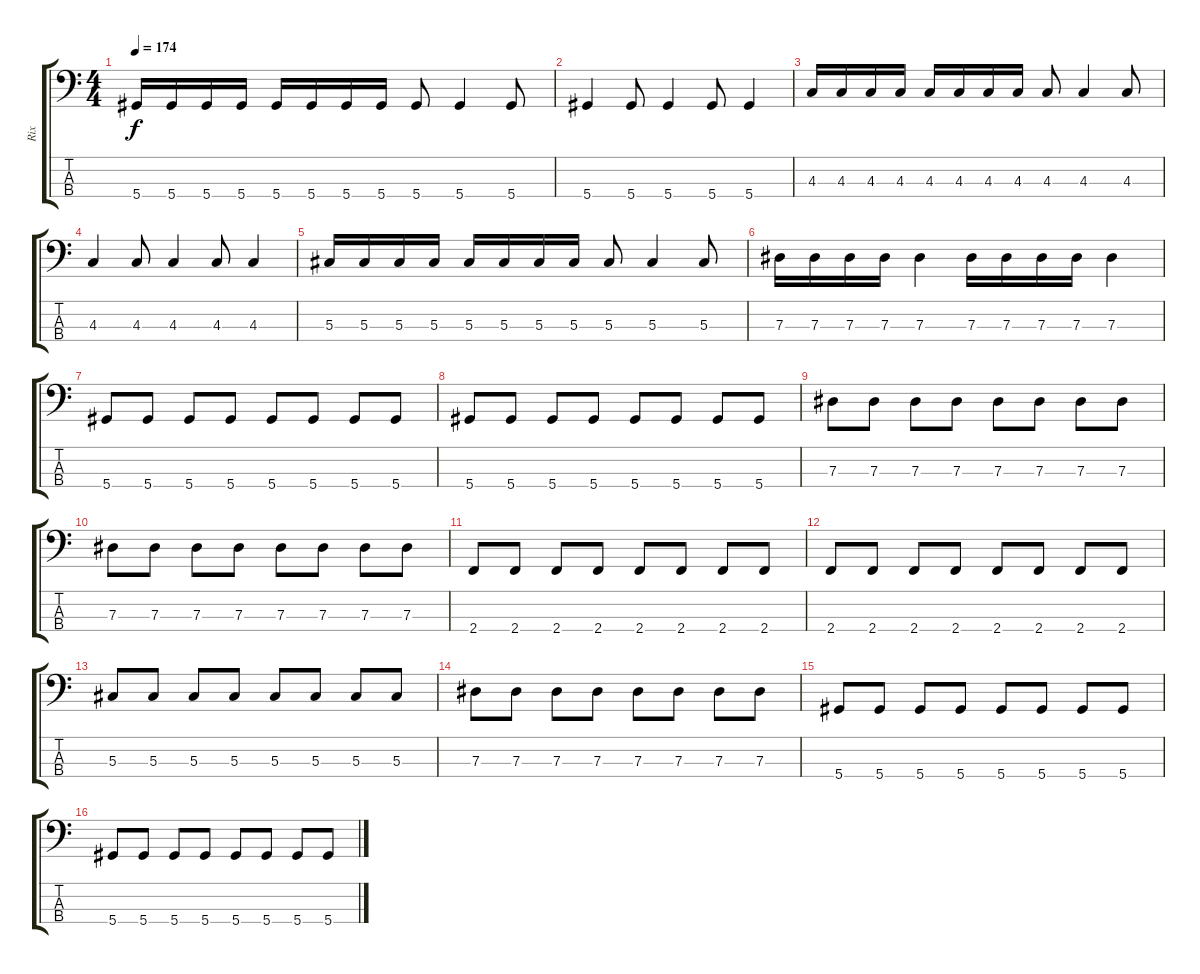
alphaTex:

\track ("Rix" "Rix") {instrument electricbasspick}
\staff {score tabs}
\tuning (Gb2 Db2 Ab1 Eb1) {hide}
\ts (4 4)
\tempo 174
\clef f4
\ks c
5.4.16{dy f} 5.4.16 5.4.16 5.4.16 5.4.16 5.4.16 5.4.16 5.4.16 5.4.8 5.4.4 5.4.8 |
5.4.4 5.4.8 5.4.4 5.4.8 5.4.4 |
4.3.16 4.3.16 4.3.16 4.3.16 4.3.16 4.3.16 4.3.16 4.3.16 4.3.8 4.3.4 4.3.8 |
4.3.4 4.3.8 4.3.4 4.3.8 4.3.4 |
5.3.16 5.3.16 5.3.16 5.3.16 5.3.16 5.3.16 5.3.16 5.3.16 5.3.8 5.3.4 5.3.8 |
7.3.16 7.3.16 7.3.16 7.3.16 7.3.4 7.3.16 7.3.16 7.3.16 7.3.16 7.3.4 |
5.4.8 5.4.8 5.4.8 5.4.8 5.4.8 5.4.8 5.4.8 5.4.8 |
5.4.8 5.4.8 5.4.8 5.4.8 5.4.8 5.4.8 5.4.8 5.4.8 |
7.3.8 7.3.8 7.3.8 7.3.8 7.3.8 7.3.8 7.3.8 7.3.8 |
7.3.8 7.3.8 7.3.8 7.3.8 7.3.8 7.3.8 7.3.8 7.3.8 |
2.4.8 2.4.8 2.4.8 2.4.8 2.4.8 2.4.8 2.4.8 2.4.8 |
2.4.8 2.4.8 2.4.8 2.4.8 2.4.8 2.4.8 2.4.8 2.4.8 |
5.3.8 5.3.8 5.3.8 5.3.8 5.3.8 5.3.8 5.3.8 5.3.8 |
7.3.8 7.3.8 7.3.8 7.3.8 7.3.8 7.3.8 7.3.8 7.3.8 |
5.4.8 5.4.8 5.4.8 5.4.8 5.4.8 5.4.8 5.4.8 5.4.8 |
5.4.8 5.4.8 5.4.8 5.4.8 5.4.8 5.4.8 5.4.8 5.4.8
